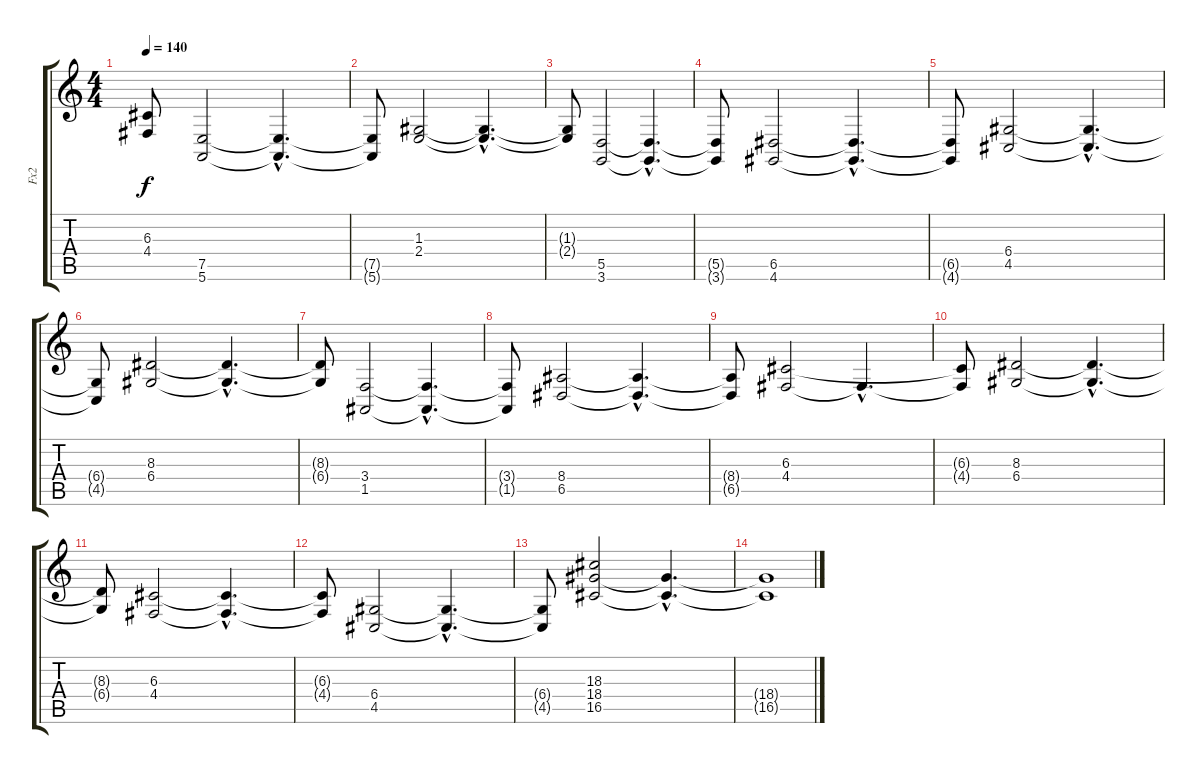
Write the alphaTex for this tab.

\track ("Fx2" "Fx2") {instrument pad7halo}
\staff {score tabs}
\tuning (E4 B3 G3 D3 A2 E2) {hide}
\ts (4 4)
\tempo 140
\clef g2
\ks c
(6.3{t} 4.4{t}).8{dy f} (7.5 5.6).2 (7.5{hac t} 5.6{hac t}).4{d} |
(7.5{t} 5.6{t}).8 (1.3 2.4).2 (1.3{hac t} 2.4{hac t}).4{d} |
(1.3{t} 2.4{t}).8 (5.5 3.6).2 (5.5{hac t} 3.6{hac t}).4{d} |
(5.5{t} 3.6{t}).8 (6.5 4.6).2 (6.5{hac t} 4.6{hac t}).4{d} |
(6.5{t} 4.6{t}).8 (6.4 4.5).2 (6.4{hac t} 4.5{hac t}).4{d} |
(6.4{t} 4.5{t}).8 (8.3 6.4).2 (8.3{hac t} 6.4{hac t}).4{d} |
(8.3{t} 6.4{t}).8 (3.4 1.5).2 (3.4{hac t} 1.5{hac t}).4{d} |
(3.4{t} 1.5{t}).8 (8.4 6.5).2 (8.4{hac t} 6.5{hac t}).4{d} |
(8.4{t} 6.5{t}).8 (6.3 4.4).2 4.4{hac t}.4{d} |
(6.3{t} 4.4{t}).8 (8.3 6.4).2 (8.3{hac t} 6.4{hac t}).4{d} |
(8.3{t} 6.4{t}).8 (6.3 4.4).2 (6.3{hac t} 4.4{hac t}).4{d} |
(6.3{t} 4.4{t}).8 (6.4 4.5).2 (6.4{hac t} 4.5{hac t}).4{d} |
(6.4{t} 4.5{t}).8 (18.3 18.4 16.5).2 (18.4{hac t} 16.5{hac t}).4{d} |
(18.4{t} 16.5{t}).1
